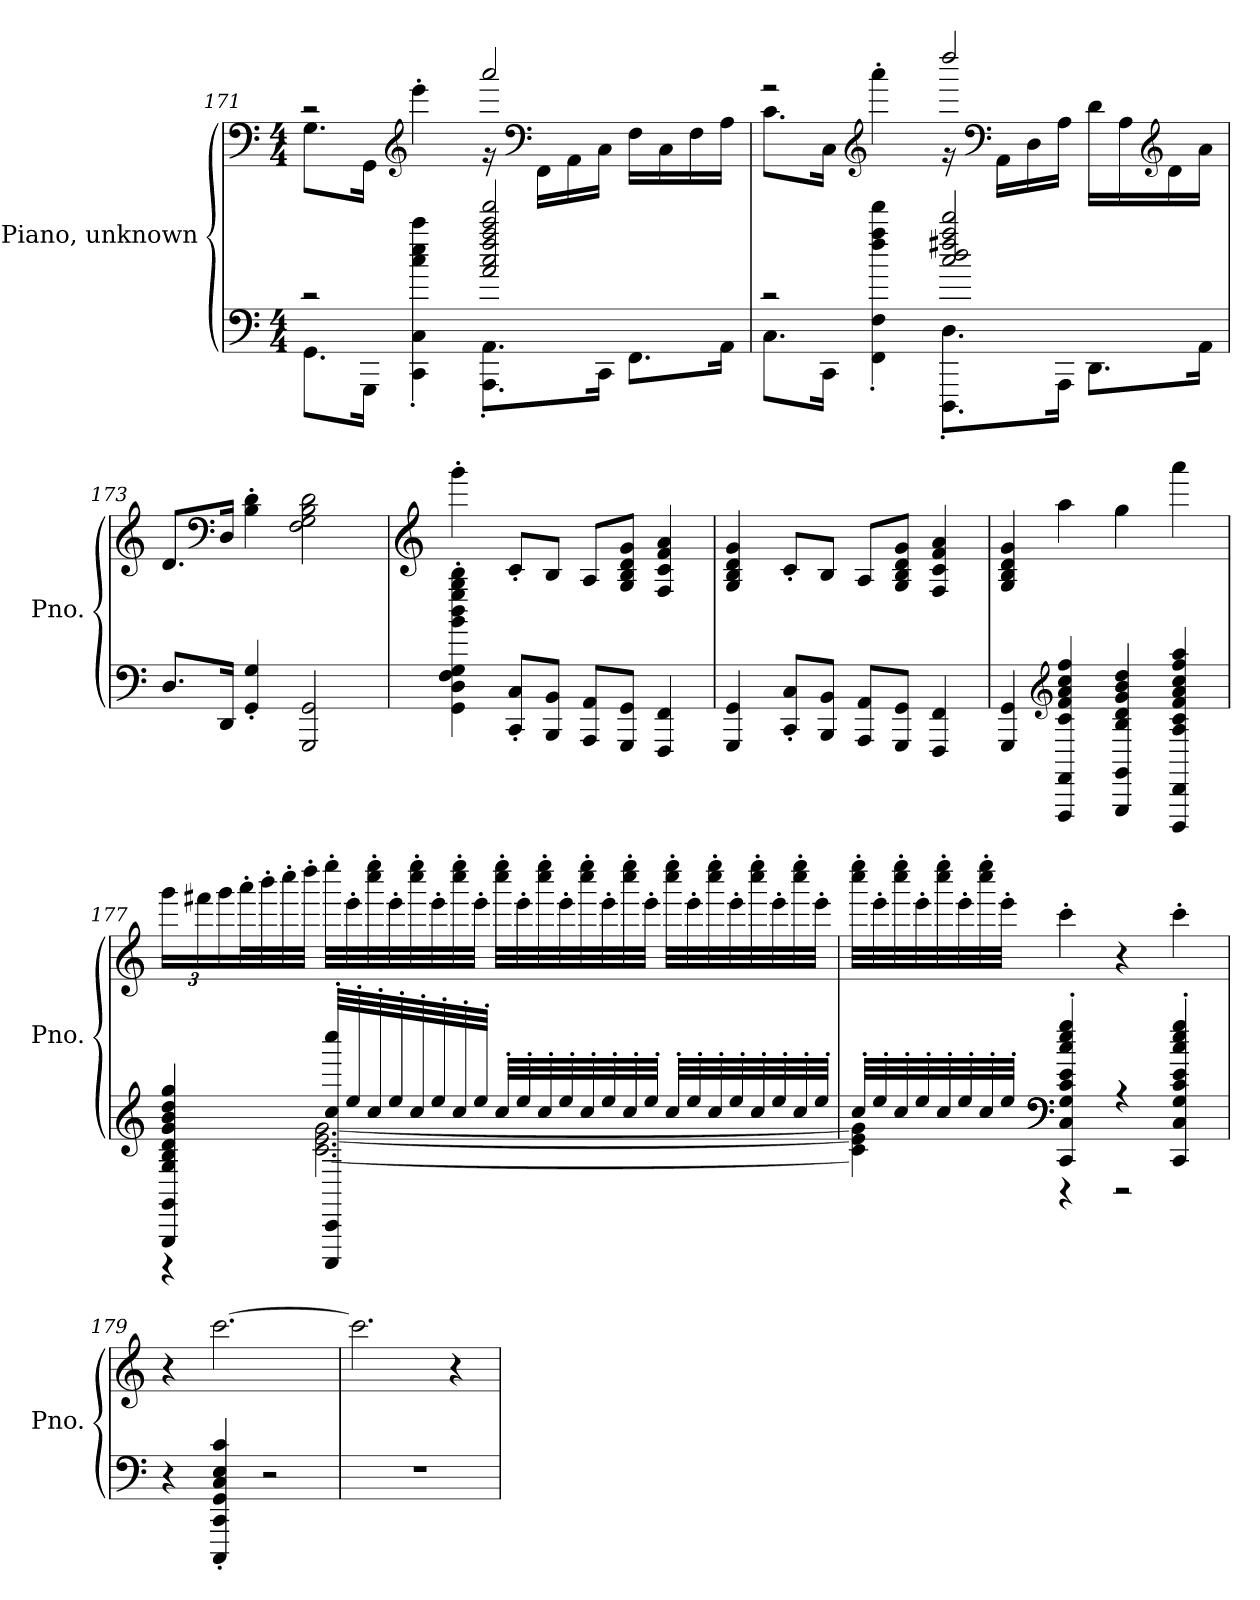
**kern	**kern
*part1	*part1
*staff2	*staff1
*I"Piano, unknown	*
*I'Pno.	*
!!LO:LB:g=z
*clefF4	*clefF4
*k[]	*k[]
*M4/4	*M4/4
=171	=171
*^	*^
2r	8.GG\L	2r	8.G\L
.	16GGG\Jk	.	16GG\Jk
*	*	*clefG2	*
.	4CC\' 4C\' 4cc\' 4ee\' 4ccc\'	.	4eee'\
2a/ 2cc/ 2ff/ 2aa/ 2ccc/ 2fff/	8.AAA\' 8.AA\'L	2aaa/	16r
*	*	*clefF4	*
.	.	.	16FF\LL
.	.	.	16AA\
.	16CC\Jk	.	16C\JJ
.	8.FF\L	.	16F\LL
.	.	.	16C\
.	.	.	16F\
.	16AA\Jk	.	16A\JJ
=172	=172	=172	=172
2r	8.C\L	2r	8.c\L
.	16CC\Jk	.	16C\Jk
*	*	*clefG2	*
.	4FF\' 4F\' 4ff\' 4aa\' 4fff\'	.	4aaa'\
2cc/ 2dd/ 2ff#X/ 2aa/ 2ddd/	8.DDD\' 8.D\'L	2dddd/	16r
*	*	*clefF4	*
.	.	.	16AA\LL
.	.	.	16D\
.	16AAA\Jk	.	16A\JJ
.	8.DD\L	.	16d\LL
.	.	.	16A\
*	*	*clefG2	*
.	.	.	16d\
.	16AA\Jk	.	16a\JJ
*v	*v	*	*
*	*v	*v
=173	=173
8.D/L	8.d/L
*	*clefF4
16DD/Jk	16D/Jk
4GG/' 4G/'	4B\' 4d\'
2GGG/ 2GG/	2F\ 2G\ 2B\ 2d\
!!LO:LB:g=z
=174	=174
*	*clefG2
4GG\' 4D\' 4F\' 4G\' 4b\' 4dd\' 4gg\' 4bb\' 4ddd\'	4ggg'\
8CC/' 8C/'L	8c'/L
8BBB/ 8BB/J	8B/J
8AAA/ 8AA/L	8A/L
8GGG/ 8GG/J	8G/ 8B/ 8d/ 8g/J
4FFF/ 4FF/	4F/ 4c/ 4f/ 4a/
=175	=175
4GGG/ 4GG/	4G/ 4B/ 4d/ 4g/
8CC/' 8C/'L	8c'/L
8BBB/ 8BB/J	8B/J
8AAA/ 8AA/L	8A/L
8GGG/ 8GG/J	8G/ 8B/ 8d/ 8g/J
4FFF/ 4FF/	4F/ 4c/ 4f/ 4a/
=176	=176
4GGG/ 4GG/	4G/ 4B/ 4d/ 4g/
*clefG2	*
4FFF/ 4FF/ 4c/ 4f/ 4a/ 4cc/ 4ff/	4aa\
4GGG/ 4GG/ 4B/ 4d/ 4g/ 4b/ 4dd/	4gg\
4DDD/ 4DD/ 4A/ 4c/ 4f/ 4a/ 4cc/ 4ff/ 4aa/	4aaa\
!!LO:LB:g=z
=177	=177
*^	*
*	*	*Xbrackettup
4GGG/ 4GG/ 4G/ 4B/ 4d/ 4g/ 4b/ 4dd/ 4gg/	4r	24ggg\LL
.	.	24fff#X\
.	.	24ggg\
.	.	32aaa'\L
.	.	32bbb'\
.	.	32cccc'\
.	.	32dddd'\JJJ
32CCC/' 32CC/' 32cc/' 32cccc/'LLL	[2.c\ [2.e\ [2.g\	32eeee'\LLL
32ee'/	.	32eee'\
32cc'/	.	32cccc\' 32eeee\'
32ee'/	.	32eee'\
32cc'/	.	32cccc\' 32eeee\'
32ee'/	.	32eee'\
32cc'/	.	32cccc\' 32eeee\'
32ee'/JJJ	.	32eee'\JJJ
32cc'/LLL	.	32cccc\' 32eeee\'LLL
32ee'/	.	32eee'\
32cc'/	.	32cccc\' 32eeee\'
32ee'/	.	32eee'\
32cc'/	.	32cccc\' 32eeee\'
32ee'/	.	32eee'\
32cc'/	.	32cccc\' 32eeee\'
32ee'/JJJ	.	32eee'\JJJ
32cc'/LLL	.	32cccc\' 32eeee\'LLL
32ee'/	.	32eee'\
32cc'/	.	32cccc\' 32eeee\'
32ee'/	.	32eee'\
32cc'/	.	32cccc\' 32eeee\'
32ee'/	.	32eee'\
32cc'/	.	32cccc\' 32eeee\'
32ee'/JJJ	.	32eee'\JJJ
!!LO:LB:g=z
=178	=178	=178
32cc'/LLL	4c\] 4e\] 4g\]	32cccc\' 32eeee\'LLL
32ee'/	.	32eee'\
32cc'/	.	32cccc\' 32eeee\'
32ee'/	.	32eee'\
32cc'/	.	32cccc\' 32eeee\'
32ee'/	.	32eee'\
32cc'/	.	32cccc\' 32eeee\'
32ee'/JJJ	.	32eee'\JJJ
*clefF4	*	*
4CC/' 4C/' 4G/' 4c/' 4e/' 4cc/' 4ee/' 4gg/'	4r	4ccc'\
4r	2r	4r
4CC/' 4C/' 4G/' 4c/' 4e/' 4cc/' 4ee/' 4gg/'	.	4ccc'\
*v	*v	*
=179	=179
4r	4r
4CCC/' 4CC/' 4GG/' 4C/' 4E/' 4c/'	[2.ccc\
2r	.
=180	=180
1r	2.ccc\]
.	4r
=	=
*-	*-
